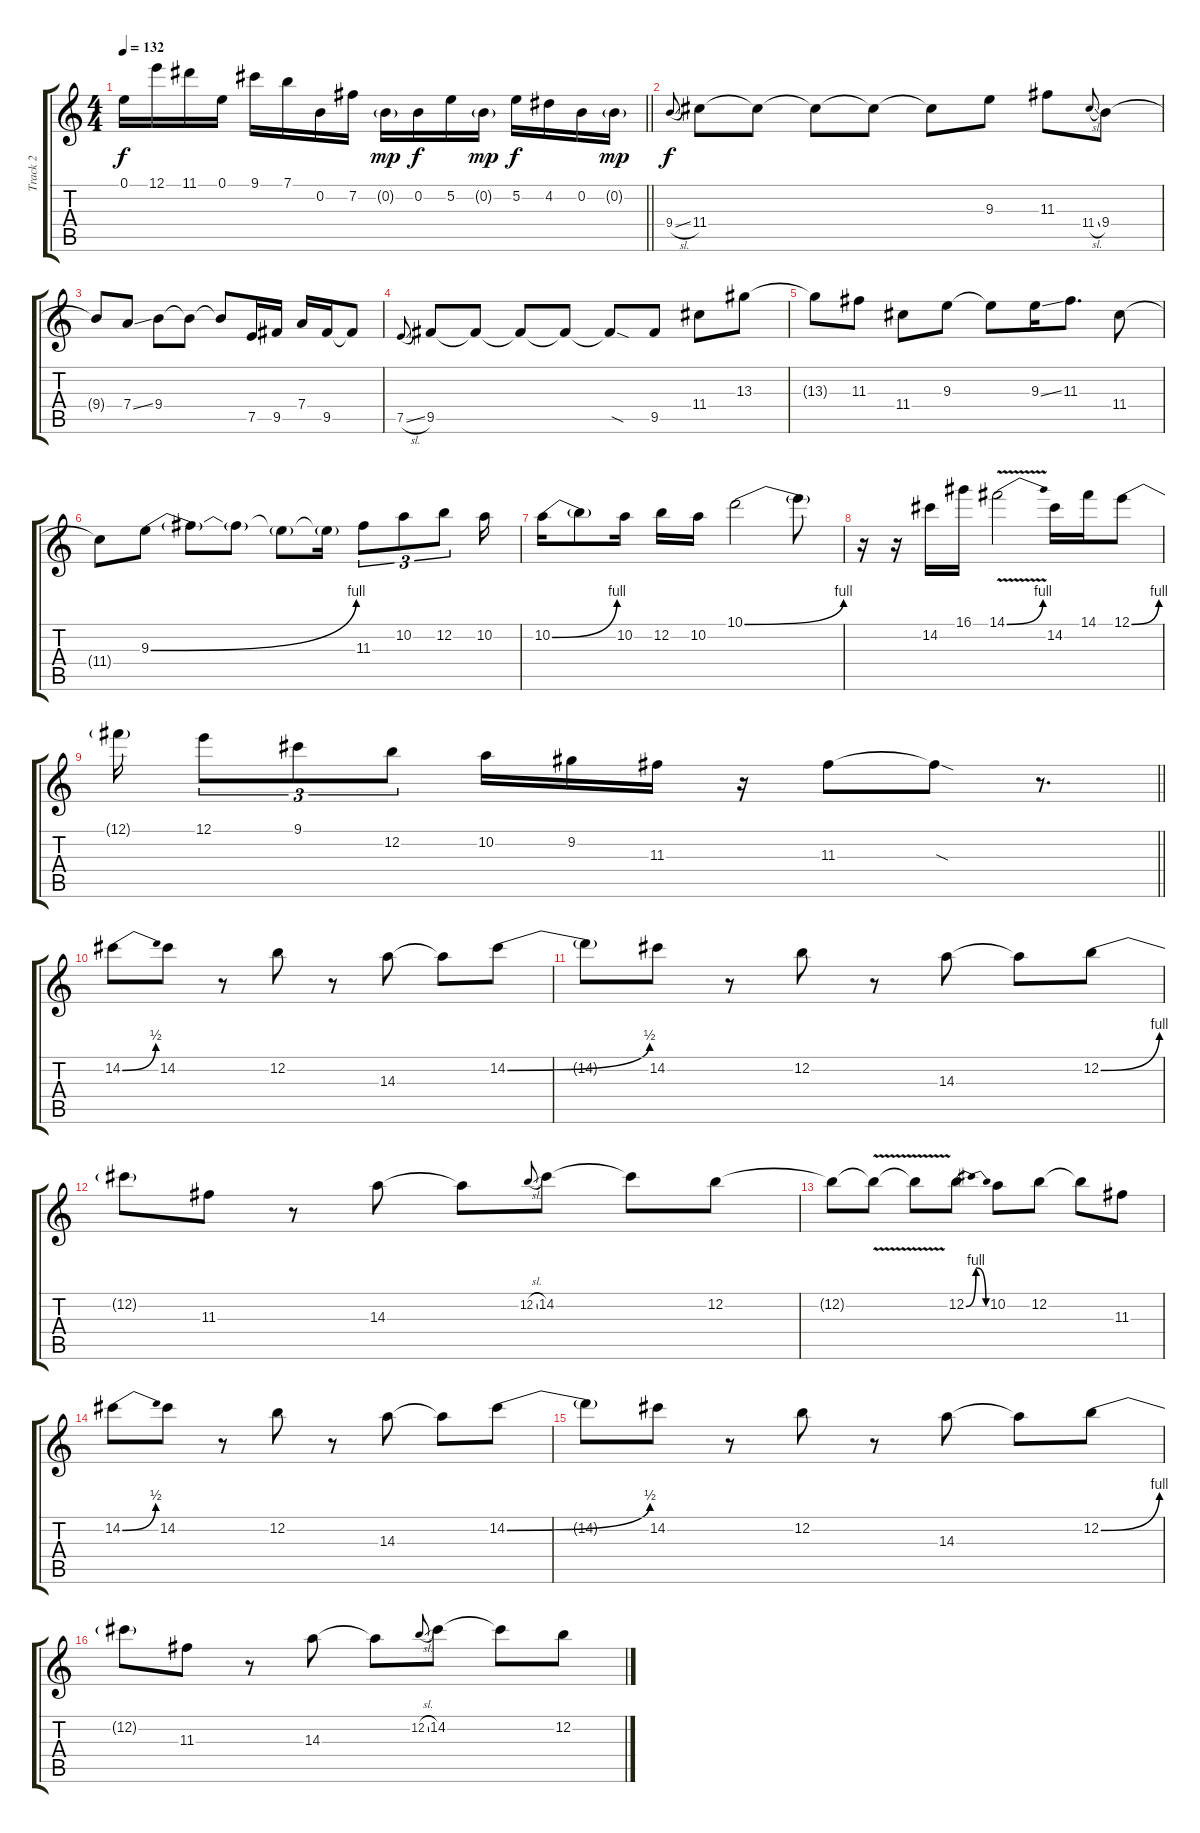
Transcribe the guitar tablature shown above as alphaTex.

\track ("Track 2" "Track 2") {instrument distortionguitar}
\staff {score tabs}
\tuning (E4 B3 G3 D3 A2 E2) {hide}
\ts (4 4)
\tempo 132
\clef g2
\barLineRight lightlight
\ks c
0.1.16{dy f} 12.1.16 11.1.16 0.1.16 9.1.16 7.1.16 0.2.16 7.2.16 0.2{g}.16{dy mp} 0.2.16{dy f} 5.2.16 0.2{g}.16{dy mp} 5.2.16{dy f} 4.2.16 0.2.16 0.2{g}.16{dy mp} |
\section ("" "")
9.4{sl}.8{gr onbeat dy f} 11.4.8 11.4{t}.8 11.4{t}.8 11.4{t}.8 11.4{t}.8 9.3.8 11.3.8 11.4{sl}.8{gr onbeat} 9.4.8 |
9.4{t}.8 7.4{ss}.8 9.4.8 9.4{t}.8 9.4{t}.8 7.5.16 9.5.16 7.4.16 9.5.16 9.5{t}.8 |
7.5{sl}.8{gr onbeat} 9.5.8 9.5{t}.8 9.5{t}.8 9.5{t}.8 9.5{sod t}.8 9.5.8 11.4.8 13.3.8 |
13.3{t}.8 11.3.8 11.4.8 9.3.8 9.3{t}.8 9.3{ss}.16 11.3.8{d} 11.4.8 |
11.4{t}.8 9.3{be (bend 0 0 60 4)}.8 9.3{t}.8 9.3{t}.8 9.3{t}.8 9.3{t}.16 11.3.8{tu (3 2)} 10.2.8{tu (3 2)} 12.2.8{tu (3 2)} 10.2.16 |
10.2{be (bend 0 0 60 4)}.16 10.2{t}.8 10.2.16 12.2.16 10.2.16 10.1{be (bend 0 0 60 4)}.2 10.1{t}.8 |
r.16 r.16 14.2.16 16.1.16 14.1{be (bend 0 0 60 4) v}.2 14.2.16 14.1.16 12.1{be (bend 0 0 60 4)}.8 |
\barLineRight lightlight
12.1{t}.16 12.1.8{tu (3 2)} 9.1.8{tu (3 2)} 12.2.8{tu (3 2)} 10.2.16 9.2.16 11.3.16 r.16 11.3.8 11.3{sod t}.8 r.8{d} |
\section ("" "")
14.2{be (bend 0 0 60 2)}.8 14.2.8 r.8 12.2.8 r.8 14.3.8 14.3{t}.8 14.2{be (bend 0 0 60 2)}.8 |
14.2{t}.8 14.2.8 r.8 12.2.8 r.8 14.3.8 14.3{t}.8 12.2{be (bend 0 0 60 4)}.8 |
12.2{t}.8 11.3.8 r.8 14.3.8 14.3{t}.8 12.2{sl}.8{gr onbeat} 14.2.8 14.2{t}.8 12.2.8 |
12.2{t}.8 12.2{v t}.8 12.2{t}.8 12.2{be (bendrelease 0 0 26 4 46 4 60 0)}.8 10.2.8 12.2.8 12.2{t}.8 11.3.8 |
14.2{be (bend 0 0 60 2)}.8 14.2.8 r.8 12.2.8 r.8 14.3.8 14.3{t}.8 14.2{be (bend 0 0 60 2)}.8 |
14.2{t}.8 14.2.8 r.8 12.2.8 r.8 14.3.8 14.3{t}.8 12.2{be (bend 0 0 60 4)}.8 |
12.2{t}.8 11.3.8 r.8 14.3.8 14.3{t}.8 12.2{sl}.8{gr onbeat} 14.2.8 14.2{t}.8 12.2.8
